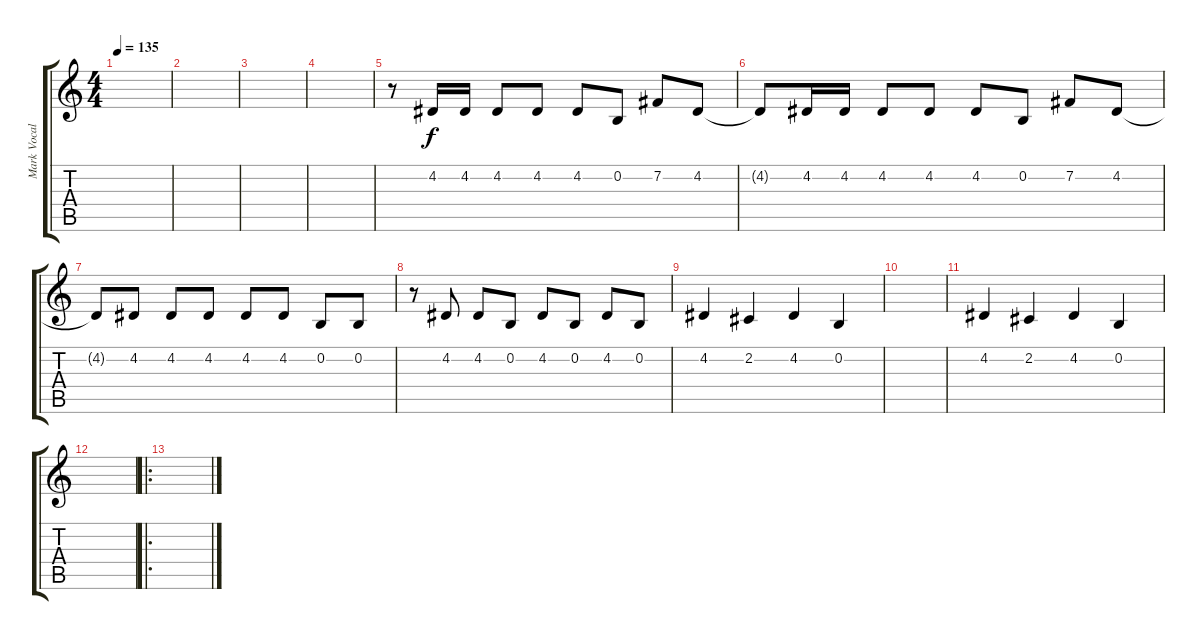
\track ("Mark Vocals" "Mark Vocal") {instrument altosax}
\staff {score tabs}
\tuning (E4 B3 G3 D3 A2 E2) {hide}
\ts (4 4)
\tempo 135
\clef g2
\ks c
|
|
|
|
r.8 4.2.16 4.2.16 4.2.8 4.2.8 4.2.8 0.2.8 7.2.8 4.2.8 |
4.2{t}.8 4.2.16 4.2.16 4.2.8 4.2.8 4.2.8 0.2.8 7.2.8 4.2.8 |
4.2{t}.8 4.2.8 4.2.8 4.2.8 4.2.8 4.2.8 0.2.8 0.2.8 |
r.8 4.2.8 4.2.8 0.2.8 4.2.8 0.2.8 4.2.8 0.2.8 |
4.2.4 2.2.4 4.2.4 0.2.4 |
|
4.2.4 2.2.4 4.2.4 0.2.4 |
|
\ro
